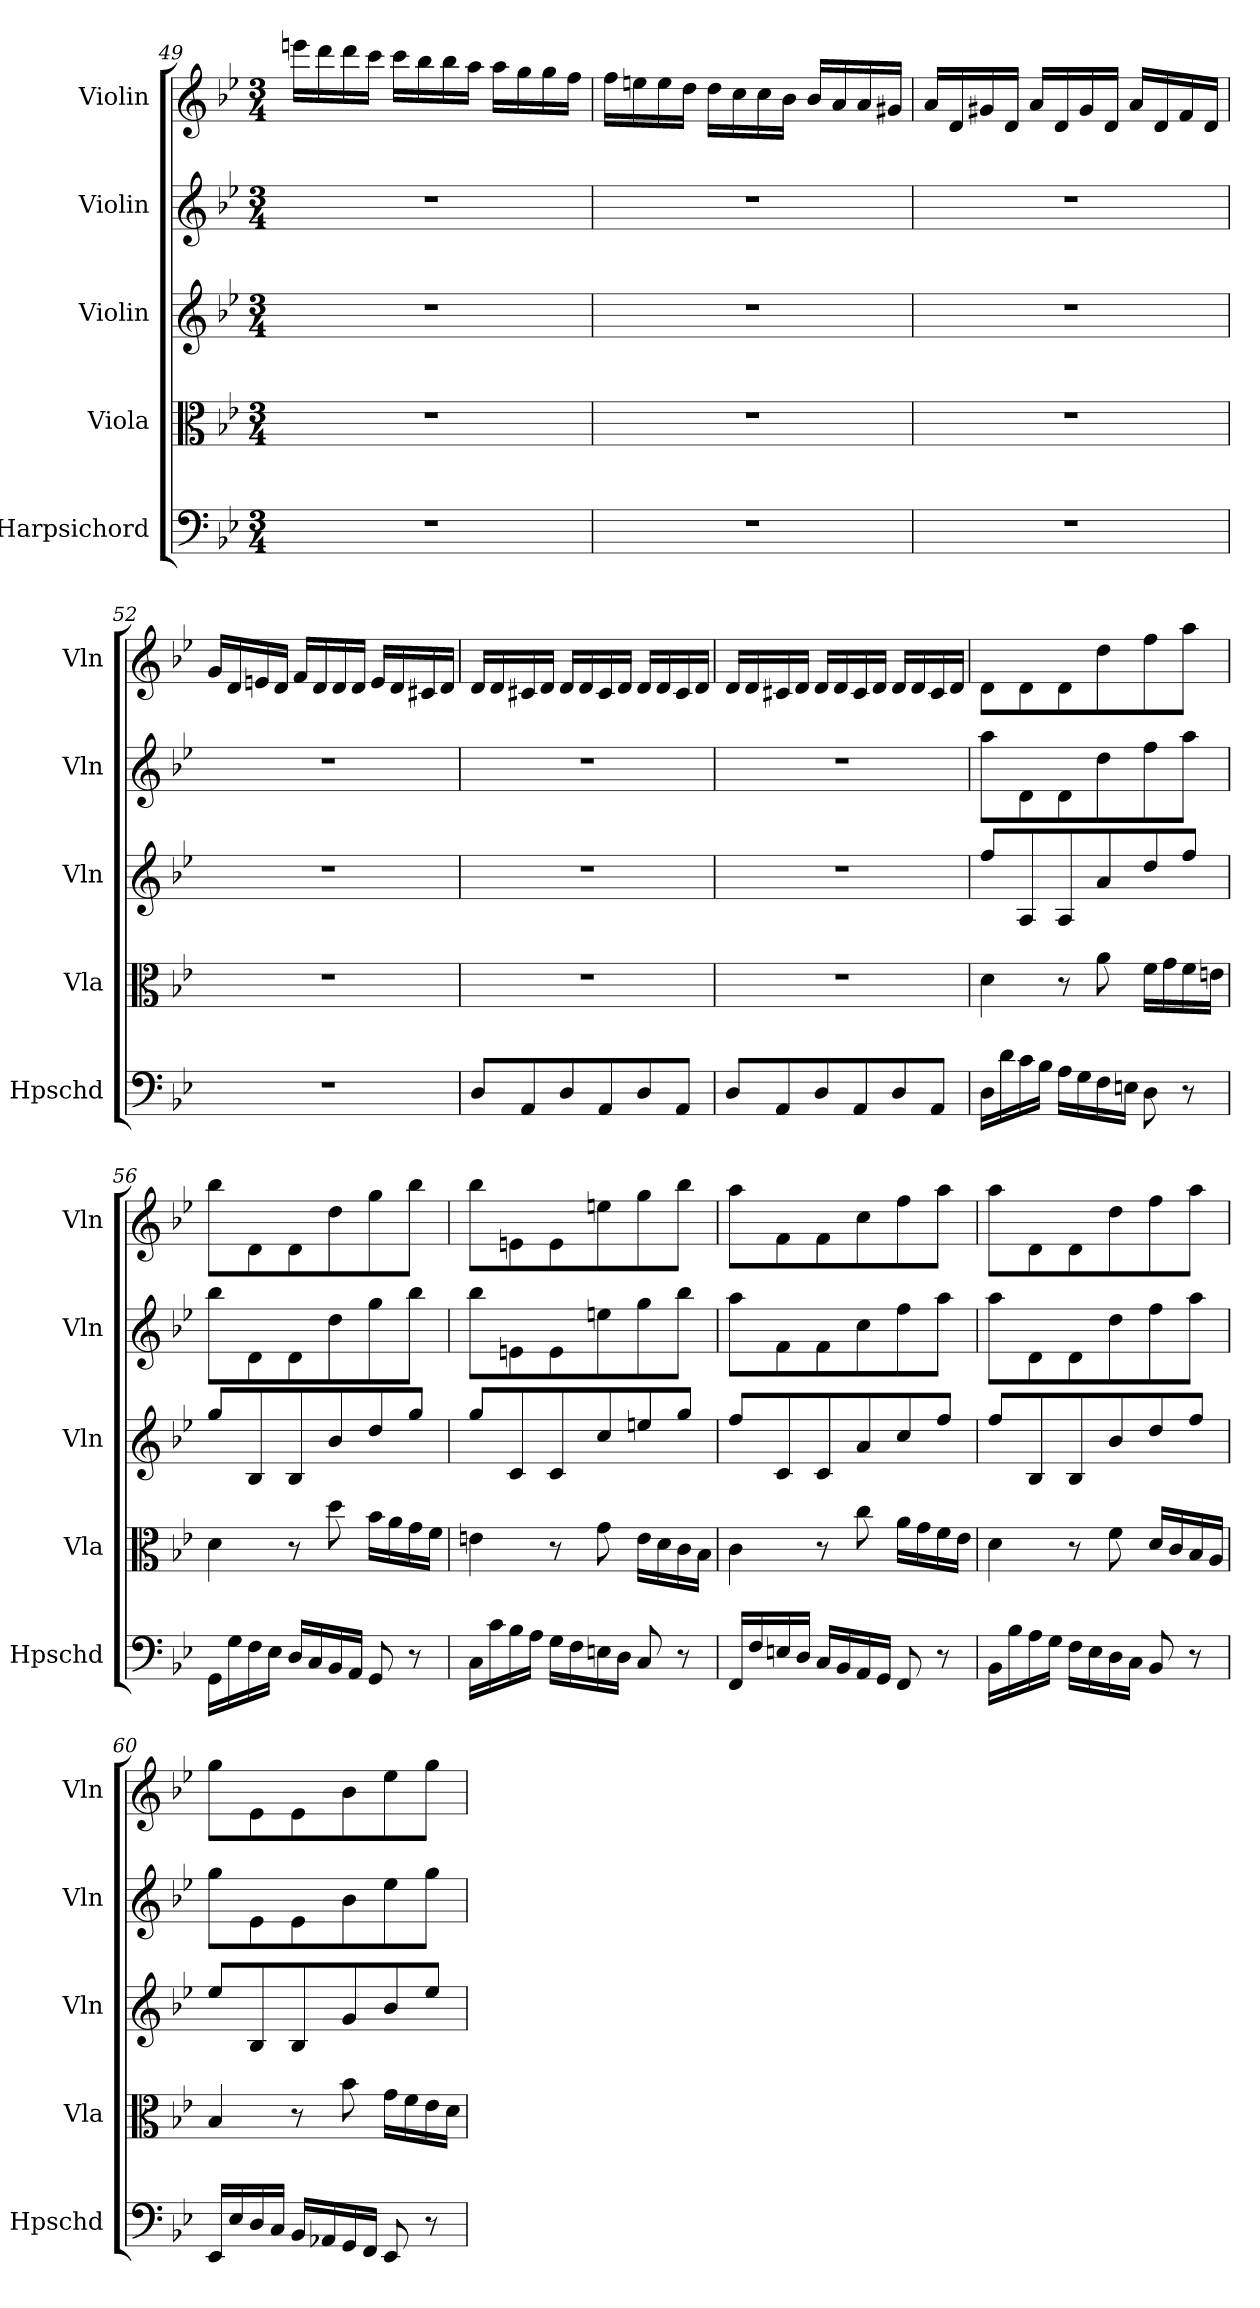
**kern	**kern	**kern	**kern	**kern
*part5	*part4	*part3	*part2	*part1
*staff5	*staff4	*staff3	*staff2	*staff1
*I"Harpsichord	*I"Viola	*I"Violin	*I"Violin	*I"Violin
*I'Hpschd	*I'Vla	*I'Vln	*I'Vln	*I'Vln
*clefF4	*clefC3	*clefG2	*clefG2	*clefG2
*k[b-e-]	*k[b-e-]	*k[b-e-]	*k[b-e-]	*k[b-e-]
*g:	*g:	*g:	*g:	*g:
*M3/4	*M3/4	*M3/4	*M3/4	*M3/4
=49	=49	=49	=49	=49
2.r	2.r	2.r	2.r	16eeen\LL
.	.	.	.	16ddd\
.	.	.	.	16ddd\
.	.	.	.	16ccc\JJ
.	.	.	.	16ccc\LL
.	.	.	.	16bb-\
.	.	.	.	16bb-\
.	.	.	.	16aa\JJ
.	.	.	.	16aa\LL
.	.	.	.	16gg\
.	.	.	.	16gg\
.	.	.	.	16ff\JJ
=50	=50	=50	=50	=50
2.r	2.r	2.r	2.r	16ff\LL
.	.	.	.	16een\
.	.	.	.	16ee\
.	.	.	.	16dd\JJ
.	.	.	.	16dd\LL
.	.	.	.	16cc\
.	.	.	.	16cc\
.	.	.	.	16b-\JJ
.	.	.	.	16b-/LL
.	.	.	.	16a/
.	.	.	.	16a/
.	.	.	.	16g#X/JJ
=51	=51	=51	=51	=51
2.r	2.r	2.r	2.r	16a/LL
.	.	.	.	16d/
.	.	.	.	16g#X/
.	.	.	.	16d/JJ
.	.	.	.	16a/LL
.	.	.	.	16d/
.	.	.	.	16g#/
.	.	.	.	16d/JJ
.	.	.	.	16a/LL
.	.	.	.	16d/
.	.	.	.	16f/
.	.	.	.	16d/JJ
=52	=52	=52	=52	=52
2.r	2.r	2.r	2.r	16g/LL
.	.	.	.	16d/
.	.	.	.	16en/
.	.	.	.	16d/JJ
.	.	.	.	16f/LL
.	.	.	.	16d/
.	.	.	.	16d/
.	.	.	.	16d/JJ
.	.	.	.	16e/LL
.	.	.	.	16d/
.	.	.	.	16c#X/
.	.	.	.	16d/JJ
=53	=53	=53	=53	=53
8D/L	2.r	2.r	2.r	16d/LL
.	.	.	.	16d/
8AA/	.	.	.	16c#X/
.	.	.	.	16d/JJ
8D/	.	.	.	16d/LL
.	.	.	.	16d/
8AA/	.	.	.	16c#/
.	.	.	.	16d/JJ
8D/	.	.	.	16d/LL
.	.	.	.	16d/
8AA/J	.	.	.	16c#/
.	.	.	.	16d/JJ
=54	=54	=54	=54	=54
8D/L	2.r	2.r	2.r	16d/LL
.	.	.	.	16d/
8AA/	.	.	.	16c#X/
.	.	.	.	16d/JJ
8D/	.	.	.	16d/LL
.	.	.	.	16d/
8AA/	.	.	.	16c#/
.	.	.	.	16d/JJ
8D/	.	.	.	16d/LL
.	.	.	.	16d/
8AA/J	.	.	.	16c#/
.	.	.	.	16d/JJ
=55	=55	=55	=55	=55
16D\LL	4d\	8ff/L	8aa\L	8d\L
16d\	.	.	.	.
16c\	.	8A/	8d\	8d\
16B-\JJ	.	.	.	.
16A\LL	8r	8A/	8d\	8d\
16G\	.	.	.	.
16F\	8a\	8a/	8dd\	8dd\
16En\JJ	.	.	.	.
8D\	16f\LL	8dd/	8ff\	8ff\
.	16g\	.	.	.
8r	16f\	8ff/J	8aa\J	8aa\J
.	16en\JJ	.	.	.
=56	=56	=56	=56	=56
16GG\LL	4d\	8gg/L	8bb-\L	8bb-\L
16G\	.	.	.	.
16F\	.	8B-/	8d\	8d\
16E-\JJ	.	.	.	.
16D/LL	8r	8B-/	8d\	8d\
16C/	.	.	.	.
16BB-/	8dd\	8b-/	8dd\	8dd\
16AA/JJ	.	.	.	.
8GG/	16b-\LL	8dd/	8gg\	8gg\
.	16a\	.	.	.
8r	16g\	8gg/J	8bb-\J	8bb-\J
.	16f\JJ	.	.	.
=57	=57	=57	=57	=57
16C\LL	4en\	8gg/L	8bb-\L	8bb-\L
16c\	.	.	.	.
16B-\	.	8c/	8en\	8en\
16A\JJ	.	.	.	.
16G\LL	8r	8c/	8e\	8e\
16F\	.	.	.	.
16En\	8g\	8cc/	8een\	8een\
16D\JJ	.	.	.	.
8C/	16e\LL	8een/	8gg\	8gg\
.	16d\	.	.	.
8r	16c\	8gg/J	8bb-\J	8bb-\J
.	16B-\JJ	.	.	.
=58	=58	=58	=58	=58
16FF/LL	4c\	8ff/L	8aa\L	8aa\L
16F/	.	.	.	.
16En/	.	8c/	8f\	8f\
16D/JJ	.	.	.	.
16C/LL	8r	8c/	8f\	8f\
16BB-/	.	.	.	.
16AA/	8cc\	8a/	8cc\	8cc\
16GG/JJ	.	.	.	.
8FF/	16a\LL	8cc/	8ff\	8ff\
.	16g\	.	.	.
8r	16f\	8ff/J	8aa\J	8aa\J
.	16e-\JJ	.	.	.
=59	=59	=59	=59	=59
16BB-\LL	4d\	8ff/L	8aa\L	8aa\L
16B-\	.	.	.	.
16A\	.	8B-/	8d\	8d\
16G\JJ	.	.	.	.
16F\LL	8r	8B-/	8d\	8d\
16E-\	.	.	.	.
16D\	8f\	8b-/	8dd\	8dd\
16C\JJ	.	.	.	.
8BB-/	16d/LL	8dd/	8ff\	8ff\
.	16c/	.	.	.
8r	16B-/	8ff/J	8aa\J	8aa\J
.	16A/JJ	.	.	.
=60	=60	=60	=60	=60
16EE-/LL	4B-/	8ee-/L	8gg\L	8gg\L
16E-/	.	.	.	.
16D/	.	8B-/	8e-\	8e-\
16C/JJ	.	.	.	.
16BB-/LL	8r	8B-/	8e-\	8e-\
16AA-X/	.	.	.	.
16GG/	8b-\	8g/	8b-\	8b-\
16FF/JJ	.	.	.	.
8EE-/	16g\LL	8b-/	8ee-\	8ee-\
.	16f\	.	.	.
8r	16e-\	8ee-/J	8gg\J	8gg\J
.	16d\JJ	.	.	.
=	=	=	=	=
*-	*-	*-	*-	*-
